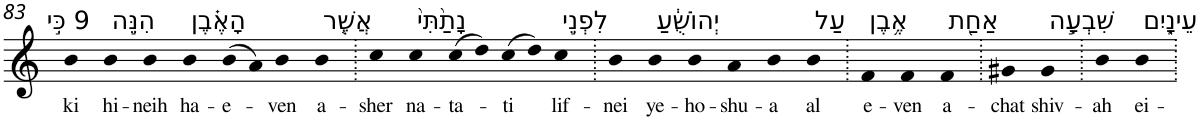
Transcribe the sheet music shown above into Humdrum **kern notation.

**kern	**text
*part1	*part1
*staff1	*staff1
*I"Piano	*
*I'Pno	*
!!LO:PB:g=z
*clefG2	*
*k[]	*
=83	=83
!LO:TX:a:t=9 כִּ֣י	!
!	!LO:LY:b
4b	ki
!LO:TX:a:t=הִנֵּ֣ה	!
!	!LO:LY:b
4b	hi-
!	!LO:LY:b
4b	-neih
!LO:TX:a:t=הָאֶ֗בֶן	!
!	!LO:LY:b
4b	ha-
!	!LO:LY:b
(>8b	-e-
8a)	.
!	!LO:LY:b
4b	-ven
!LO:TX:a:t=אֲשֶׁ֤ר	!
!	!LO:LY:b
4b	a-
=84.	=84.
!	!LO:LY:b
4cc	-sher
!LO:TX:a:t=נָתַ֙תִּי֙	!
!	!LO:LY:b
4cc	na-
!	!LO:LY:b
(>8cc	-ta-
8dd)	.
!	!LO:LY:b
(>8cc	-ti
8dd)	.
!LO:TX:a:t=לִפְנֵ֣י	!
!	!LO:LY:b
4cc	lif-
=85.	=85.
!	!LO:LY:b
4b	-nei
!LO:TX:a:t=יְהוֹשֻׁ֔עַ	!
!	!LO:LY:b
4b	ye-
!	!LO:LY:b
4b	-ho-
!	!LO:LY:b
4a	-shu-
!	!LO:LY:b
4b	-a
!LO:TX:a:t=עַל	!
!	!LO:LY:b
4b	al
=86.	=86.
!LO:TX:a:t=אֶ֥בֶן	!
!	!LO:LY:b
4f	e-
!	!LO:LY:b
4f	-ven
!LO:TX:a:t=אַחַ֖ת	!
!	!LO:LY:b
4f	a-
=87.	=87.
!	!LO:LY:b
4g#X	-chat
!LO:TX:a:t=שִׁבְעָ֣ה	!
!	!LO:LY:b
4g#	shiv-
=88.	=88.
!	!LO:LY:b
4b	-ah
!LO:TX:a:t=עֵינָ֑יִם	!
!	!LO:LY:b
4b	ei-
=.	=.
*-	*-
